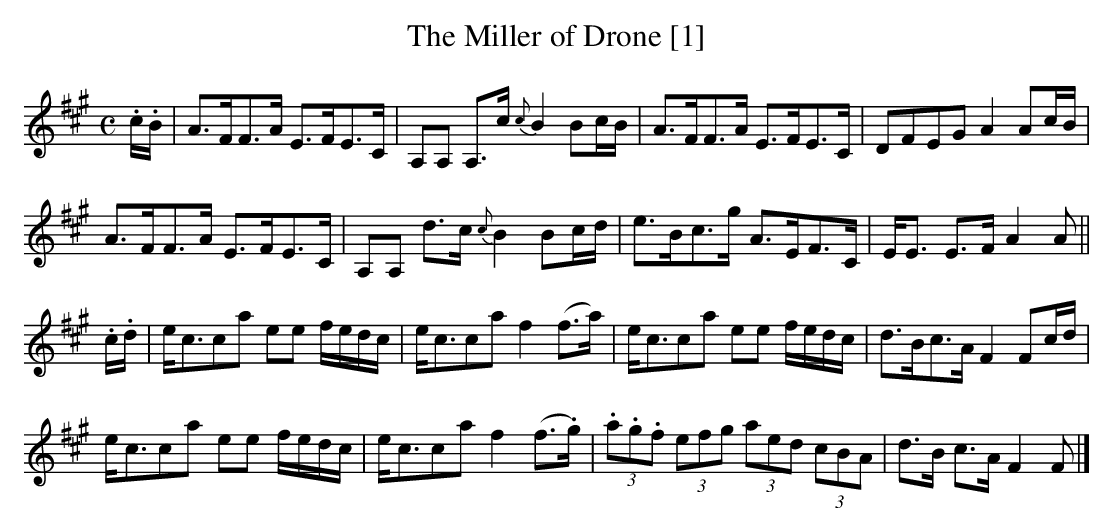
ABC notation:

X:1
T:Miller of Drone [1], The
M:C
L:1/8
K:F#min
.c/.B/|A>FF>A E>FE>C|A,A, A,>c {c}B2 Bc/B/|A>FF>A E>FE>C|DFEG A2 Ac/B/|
A>FF>A E>FE>C|A,A, d>c {c}B2 Bc/d/|e>Bc>g A>EF>C|E<E E>F A2 A||
.c/.d/|e<cca ee f/e/d/c/|e<cca f2 (f>a)|e<cca ee f/e/d/c/|d>Bc>A F2 Fc/d/|
e<cca ee f/e/d/c/|e<cca f2 (f>.g)|(3.a.g.f (3efg (3aed (3cBA|d>B c>A F2 F|]
